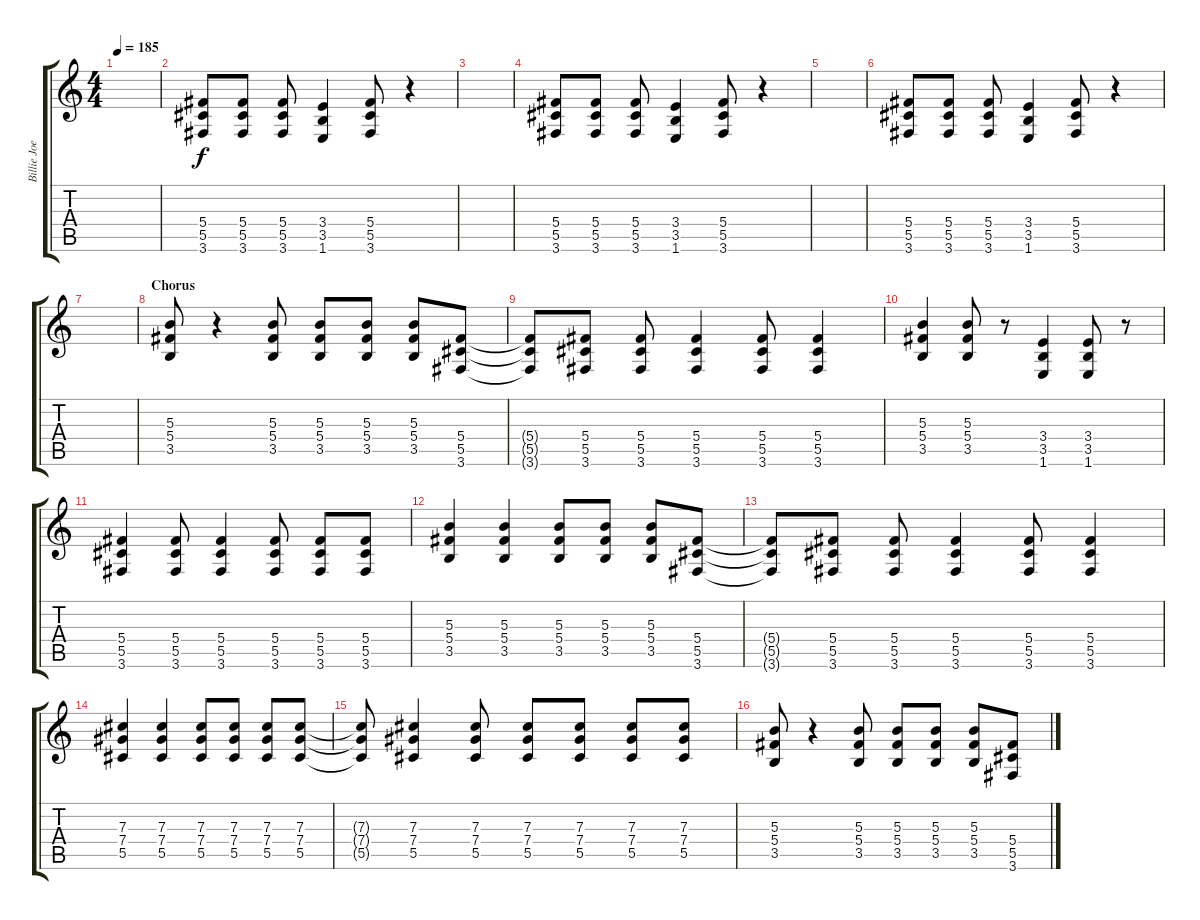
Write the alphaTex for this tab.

\track ("Billie Joe Armstrong" "Billie Joe") {instrument distortionguitar}
\staff {score tabs}
\tuning (Eb4 Bb3 Gb3 Db3 Ab2 Eb2) {hide}
\ts (4 4)
\tempo 185
\clef g2
\ks c
|
(5.4 5.5 3.6).8 (5.4 5.5 3.6).8 (5.4 5.5 3.6).8 (3.4 3.5 1.6).4 (5.4 5.5 3.6).8 r.4 |
|
(5.4 5.5 3.6).8 (5.4 5.5 3.6).8 (5.4 5.5 3.6).8 (3.4 3.5 1.6).4 (5.4 5.5 3.6).8 r.4 |
|
(5.4 5.5 3.6).8 (5.4 5.5 3.6).8 (5.4 5.5 3.6).8 (3.4 3.5 1.6).4 (5.4 5.5 3.6).8 r.4 |
|
\section ("" "Chorus")
(5.3 5.4 3.5).8 r.4 (5.3 5.4 3.5).8 (5.3 5.4 3.5).8 (5.3 5.4 3.5).8 (5.3 5.4 3.5).8 (5.4 5.5 3.6).8 |
(5.4{t} 5.5{t} 3.6{t}).8 (5.4 5.5 3.6).8 (5.4 5.5 3.6).8 (5.4 5.5 3.6).4 (5.4 5.5 3.6).8 (5.4 5.5 3.6).4 |
(5.3 5.4 3.5).4 (5.3 5.4 3.5).8 r.8 (3.4 3.5 1.6).4 (3.4 3.5 1.6).8 r.8 |
(5.4 5.5 3.6).4 (5.4 5.5 3.6).8 (5.4 5.5 3.6).4 (5.4 5.5 3.6).8 (5.4 5.5 3.6).8 (5.4 5.5 3.6).8 |
(5.3 5.4 3.5).4 (5.3 5.4 3.5).4 (5.3 5.4 3.5).8 (5.3 5.4 3.5).8 (5.3 5.4 3.5).8 (5.4 5.5 3.6).8 |
(5.4{t} 5.5{t} 3.6{t}).8 (5.4 5.5 3.6).8 (5.4 5.5 3.6).8 (5.4 5.5 3.6).4 (5.4 5.5 3.6).8 (5.4 5.5 3.6).4 |
(7.3 7.4 5.5).4 (7.3 7.4 5.5).4 (7.3 7.4 5.5).8 (7.3 7.4 5.5).8 (7.3 7.4 5.5).8 (7.3 7.4 5.5).8 |
(7.3{t} 7.4{t} 5.5{t}).8 (7.3 7.4 5.5).4 (7.3 7.4 5.5).8 (7.3 7.4 5.5).8 (7.3 7.4 5.5).8 (7.3 7.4 5.5).8 (7.3 7.4 5.5).8 |
(5.3 5.4 3.5).8 r.4 (5.3 5.4 3.5).8 (5.3 5.4 3.5).8 (5.3 5.4 3.5).8 (5.3 5.4 3.5).8 (5.4 5.5 3.6).8
